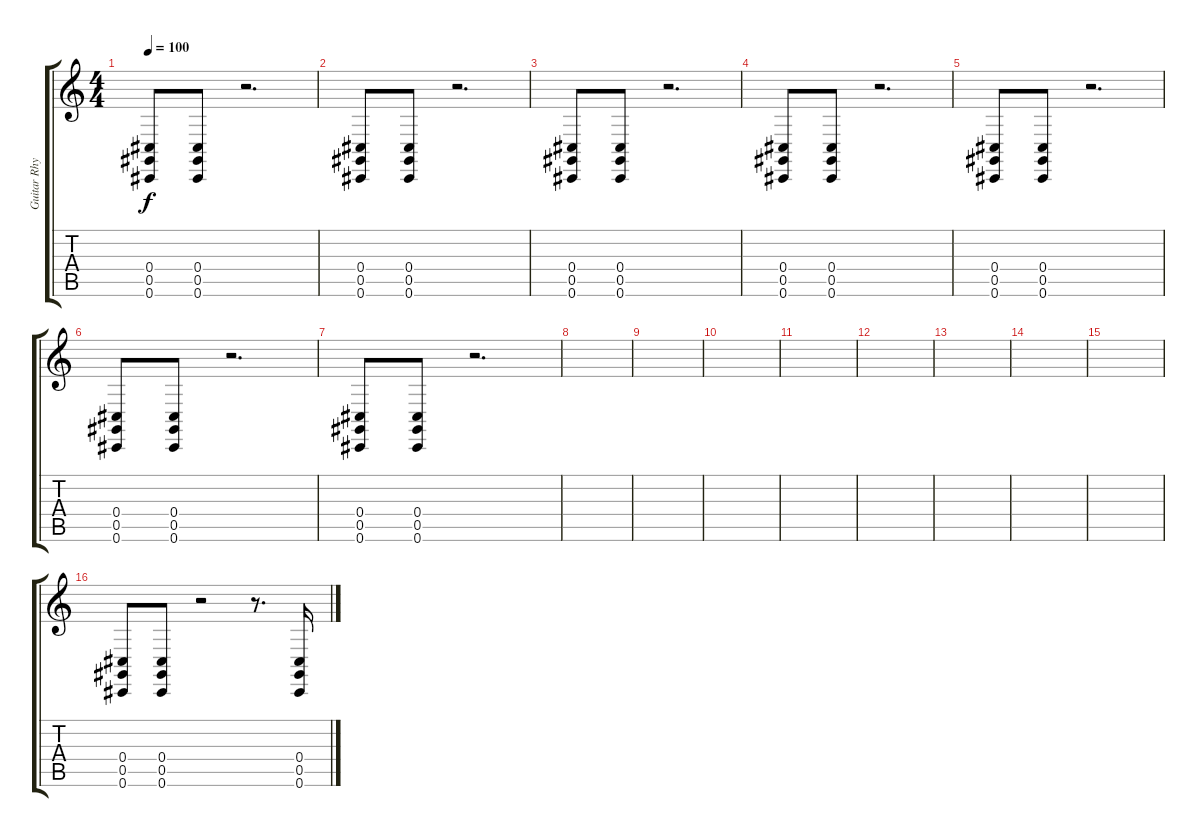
\track ("Guitar Rhythm" "Guitar Rhy") {instrument lead2sawtooth}
\staff {score tabs}
\tuning (Eb4 Bb3 Gb3 Db3 Ab2 Db2) {hide}
\ts (4 4)
\tempo 100
\clef g2
\ks c
(0.4 0.5 0.6).8{dy f} (0.4 0.5 0.6).8 r.2{d} |
(0.4 0.5 0.6).8 (0.4 0.5 0.6).8 r.2{d} |
(0.4 0.5 0.6).8 (0.4 0.5 0.6).8 r.2{d} |
(0.4 0.5 0.6).8 (0.4 0.5 0.6).8 r.2{d} |
(0.4 0.5 0.6).8 (0.4 0.5 0.6).8 r.2{d} |
(0.4 0.5 0.6).8 (0.4 0.5 0.6).8 r.2{d} |
(0.4 0.5 0.6).8 (0.4 0.5 0.6).8 r.2{d} |
|
|
|
|
|
|
|
|
(0.4 0.5 0.6).8 (0.4 0.5 0.6).8 r.2 r.8{d} (0.4 0.5 0.6).16
